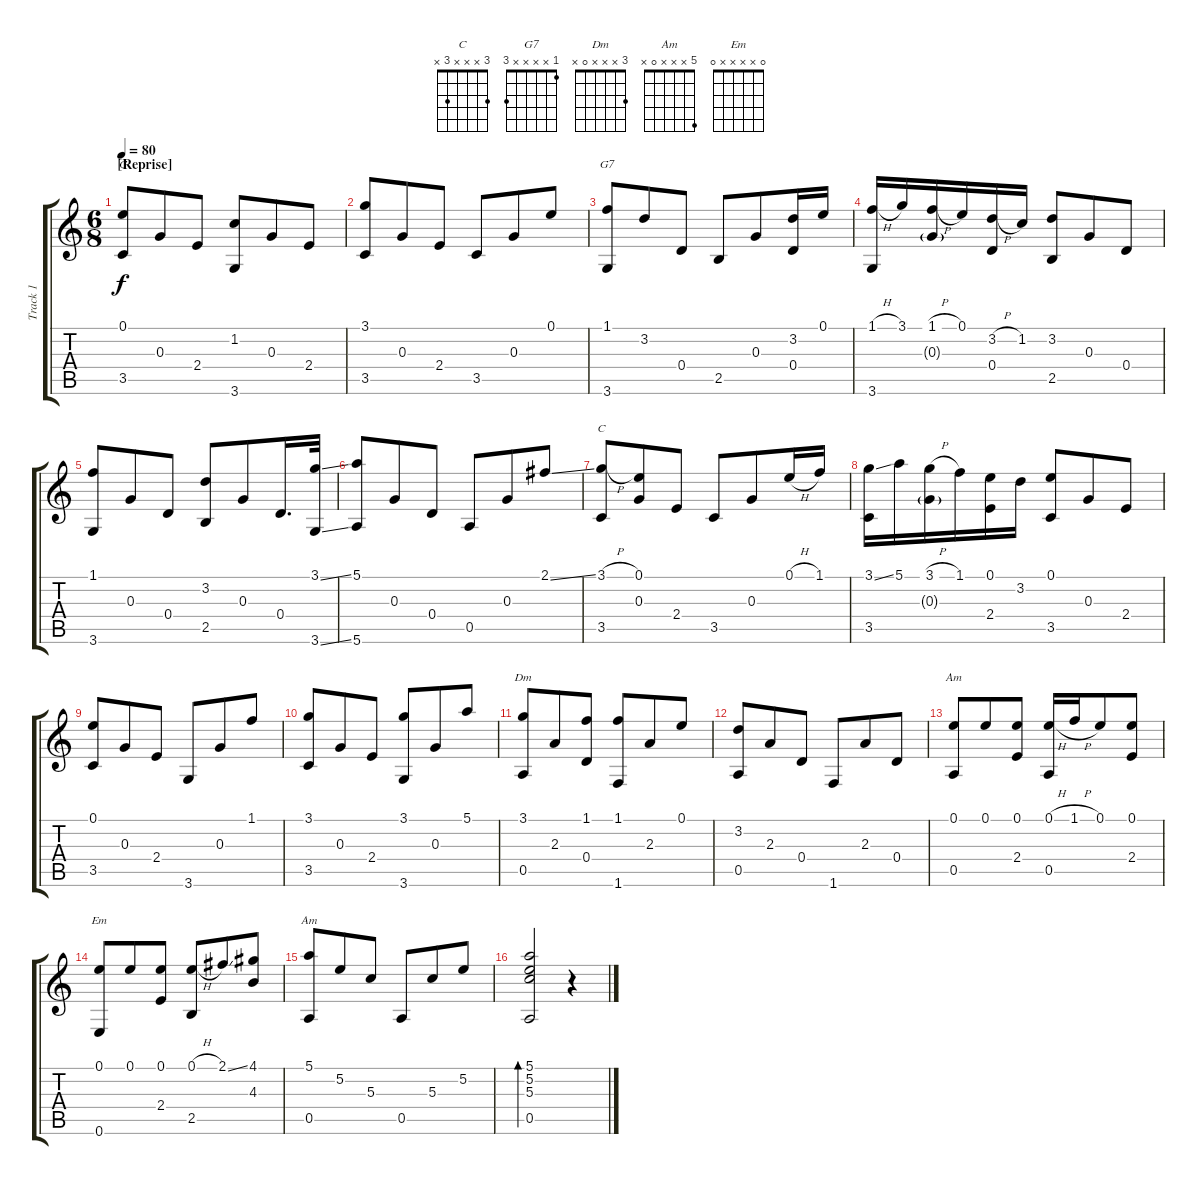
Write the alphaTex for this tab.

\track ("Track 1" "Track 1") {instrument acousticguitarsteel}
\staff {score tabs}
\tuning (E4 B3 G3 D3 A2 E2) {hide}
\chord ("C" 0 x x x 3 x)
\chord ("G7" 1 x x x x 3)
\chord ("C" 3 x x x 3 x)
\chord ("Dm" 3 x x x 0 x)
\chord ("Am" 0 x x x 0 x)
\chord ("Em" 0 x x x x 0)
\chord ("Am" 5 x x x 0 x)
\ts (6 8)
\section ("" "[Reprise]")
\tempo 80
\clef g2
\ks c
(0.1 3.5).8{ch "C" dy f} 0.3.8 2.4.8 (1.2 3.6).8 0.3.8 2.4.8 |
(3.1 3.5).8 0.3.8 2.4.8 3.5.8 0.3.8 0.1.8 |
(1.1 3.6).8{ch "G7"} 3.2.8 0.4.8 2.5.8 0.3.8 (3.2 0.4).16 0.1.16 |
(1.1{h} 3.6).16 3.1.16 (1.1{h} 0.3{g}).16 0.1.16 (3.2{h} 0.4).16 1.2.16 (3.2 2.5).8 0.3.8 0.4.8 |
(1.1 3.6).8 0.3.8 0.4.8 (3.2 2.5).8 0.3.8 0.4.16{d} (3.1{ss} 3.6{ss}).32 |
(5.1 5.6).8 0.3.8 0.4.8 0.5.8 0.3.8 2.1{ss}.8 |
(3.1{h} 3.5).8{ch "C"} (0.1 0.3).8 2.4.8 3.5.8 0.3.8 0.1{h}.16 1.1.16 |
(3.1{ss} 3.5).16 5.1.16 (3.1{h} 0.3{g}).16 1.1.16 (0.1 2.4).16 3.2.16 (0.1 3.5).8 0.3.8 2.4.8 |
(0.1 3.5).8 0.3.8 2.4.8 3.6.8 0.3.8 1.1.8 |
(3.1 3.5).8 0.3.8 2.4.8 (3.1 3.6).8 0.3.8 5.1.8 |
(3.1 0.5).8{ch "Dm"} 2.3.8 (1.1 0.4).8 (1.1 1.6).8 2.3.8 0.1.8 |
(3.2 0.5).8 2.3.8 0.4.8 1.6.8 2.3.8 0.4.8 |
(0.1 0.5).8{ch "Am"} 0.1.8 (0.1 2.4).8 (0.1{h} 0.5).16 1.1{h}.16 0.1.8 (0.1 2.4).8 |
(0.1 0.6).8{ch "Em"} 0.1.8 (0.1 2.4).8 (0.1{h} 2.5).8 2.1{ss}.8 (4.1 4.3).8 |
(5.1 0.5).8{ch "Am"} 5.2.8 5.3.8 0.5.8 5.3.8 5.2.8 |
(5.1 5.2 5.3 0.5).2{bd 480} r.4
